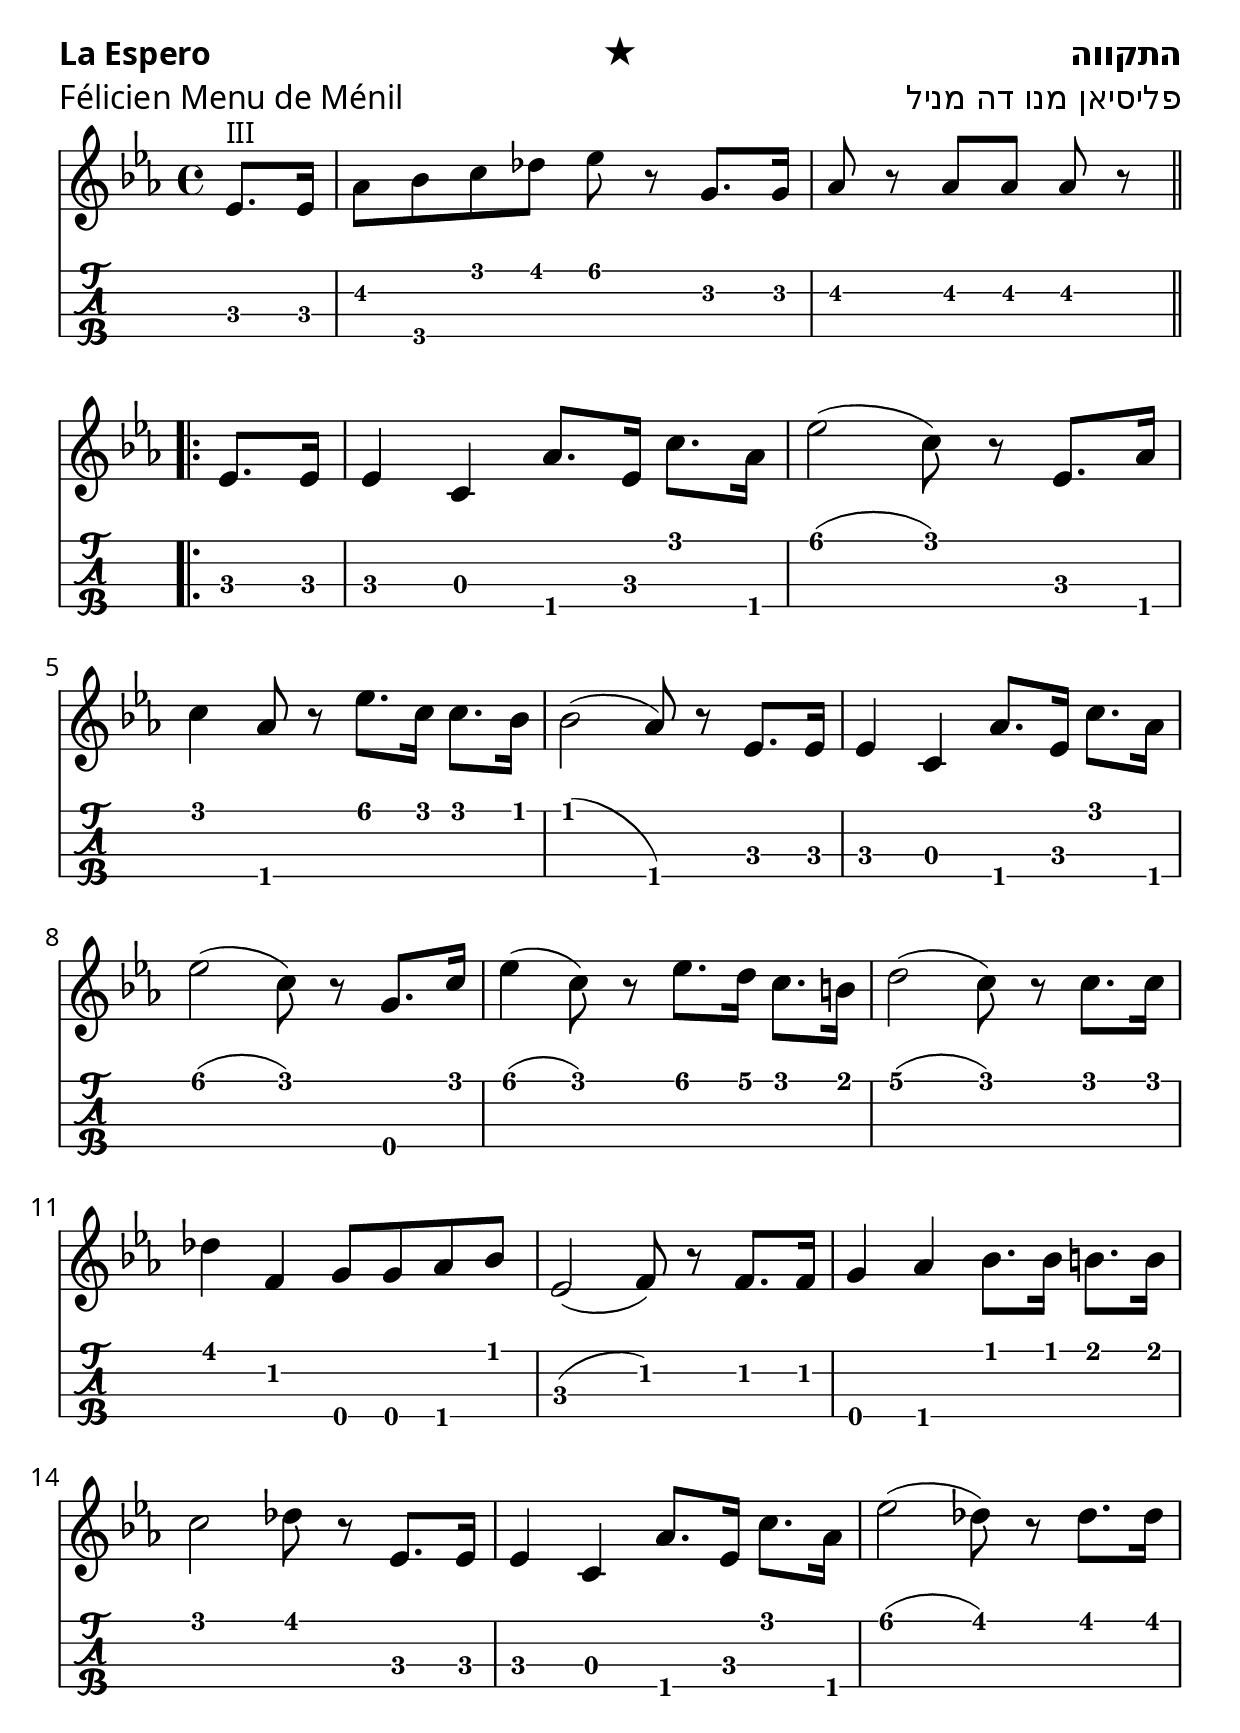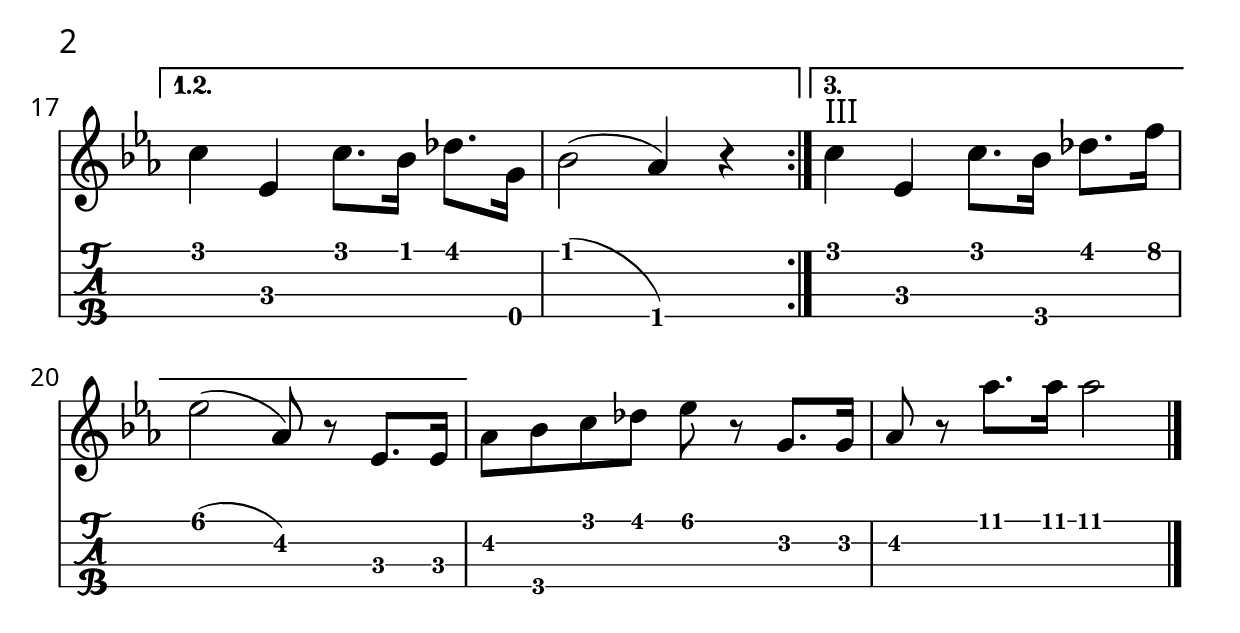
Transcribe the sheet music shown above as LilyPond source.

\include "../ĉiea.ly"

\header {
  titolo-xx     = ""
  titolo-he     = "התקווה"
  titolo-eo     = "La Espero"
  komponisto-xx = ""
  komponisto-he = "פליסיאן מנו דה מניל"
  komponisto-eo = "Félicien Menu de Ménil"
  ikono         = "★"
}

\include "../titolo.ly"

%\paper {
%  ragged-bottom = ##f
%  ragged-last-bottom = ##f
%}

melodio = {
  \key ees \major
  \time 4/4
  \small
  \partial 4 {ees8.^"III" ees16 |}
  aes8 bes\4 c' des' ees' r g8. g16 |
  aes8 r8 aes8 aes8 aes8 r8
  \normalsize
  \repeat volta 3 {
	ees8. ees16 |
	ees4 c4 aes8.\4 ees16 c'8. aes16\4 |
	ees'2( c'8) r8 ees8. aes16\4 |
	c'4 aes8\4 r8 ees'8. c'16 c'8. bes16 |
	bes2( aes8\4) r8 ees8. ees16 |
	ees4 c4 aes8.\4 ees16 c'8. aes16\4 |
	ees'2( c'8) r8 g8.\4 c'16 |
	ees'4( c'8) r8 ees'8. d'16 c'8. b16 |
	d'2( c'8) r8 c'8. c'16 |
	des'4 f4 g8\4 g\4 aes\4 bes |
	ees2( f8) r8 f8. f16 |
	g4\4 aes4\4 bes8. bes16 b8. b16 |
	c'2 des'8 r8 ees8. ees16 |
	ees4 c4 aes8.\4 ees16 c'8. aes16\4 |
	ees'2( des'8) r8 des'8. des'16 |
  }
  \alternative {
	{
	  c'4 ees c'8. bes16 des'8. g16\4 |
	  bes2( aes4\4) r4
	}
	{
	  c'4^"III" ees c'8. bes16\4 des'8. f'16 |
	  ees'2( aes8\2)
	  \small
	  r8 ees8. ees16 |
	}
  }
  aes8 bes\4 c' des' ees' r g8. g16 |
  aes8 r aes'8. aes'16 aes'2 |
  \bar "|."
}

\include "../muziko.ly"
